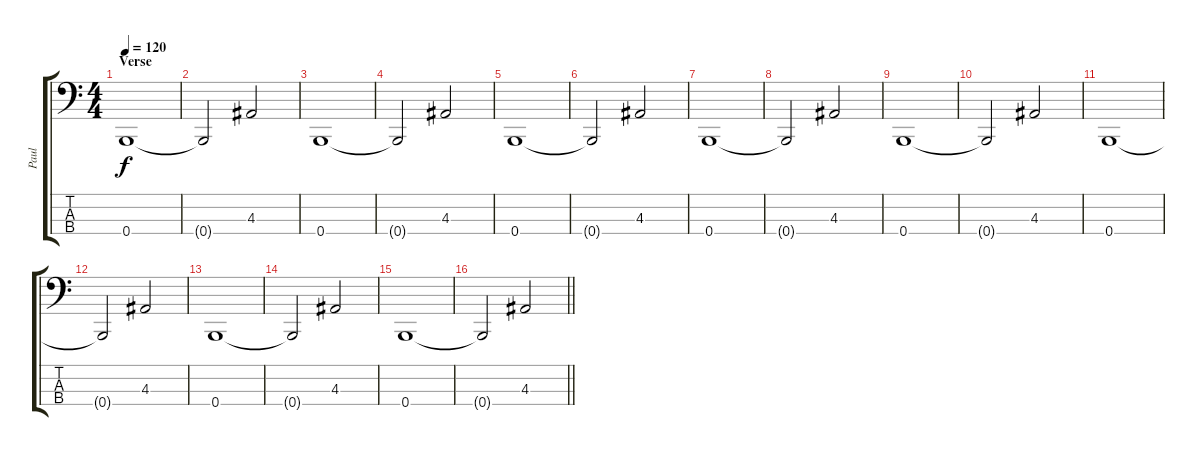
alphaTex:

\track ("Paul" "Paul") {instrument electricbasspick}
\staff {score tabs}
\tuning (E2 B1 Gb1 B0) {hide}
\ts (4 4)
\section ("" "Verse")
\tempo 120
\clef f4
\ks c
0.4.1{dy f} |
0.4{t}.2 4.3.2 |
0.4.1 |
0.4{t}.2 4.3.2 |
0.4.1 |
0.4{t}.2 4.3.2 |
0.4.1 |
0.4{t}.2 4.3.2 |
0.4.1 |
0.4{t}.2 4.3.2 |
0.4.1 |
0.4{t}.2 4.3.2 |
0.4.1 |
0.4{t}.2 4.3.2 |
0.4.1 |
\barLineRight lightlight
0.4{t}.2 4.3.2
